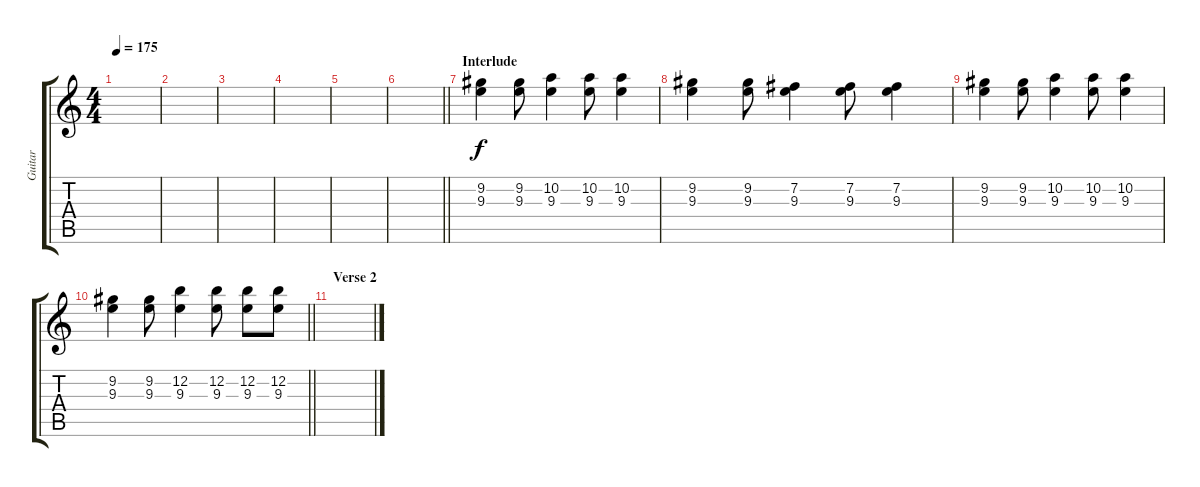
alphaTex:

\track ("Guitar" "Guitar") {instrument distortionguitar}
\staff {score tabs}
\tuning (E4 B3 G3 D3 A2 E2) {hide}
\ts (4 4)
\tempo 175
\clef g2
\ks c
|
|
|
|
|
\barLineRight lightlight
|
\section ("" "Interlude")
(9.2 9.3).4 (9.2 9.3).8 (10.2 9.3).4 (10.2 9.3).8 (10.2 9.3).4 |
(9.2 9.3).4 (9.2 9.3).8 (7.2 9.3).4 (7.2 9.3).8 (7.2 9.3).4 |
(9.2 9.3).4 (9.2 9.3).8 (10.2 9.3).4 (10.2 9.3).8 (10.2 9.3).4 |
\barLineRight lightlight
(9.2 9.3).4 (9.2 9.3).8 (12.2 9.3).4 (12.2 9.3).8 (12.2 9.3).8 (12.2 9.3).8 |
\section ("" "Verse 2")
